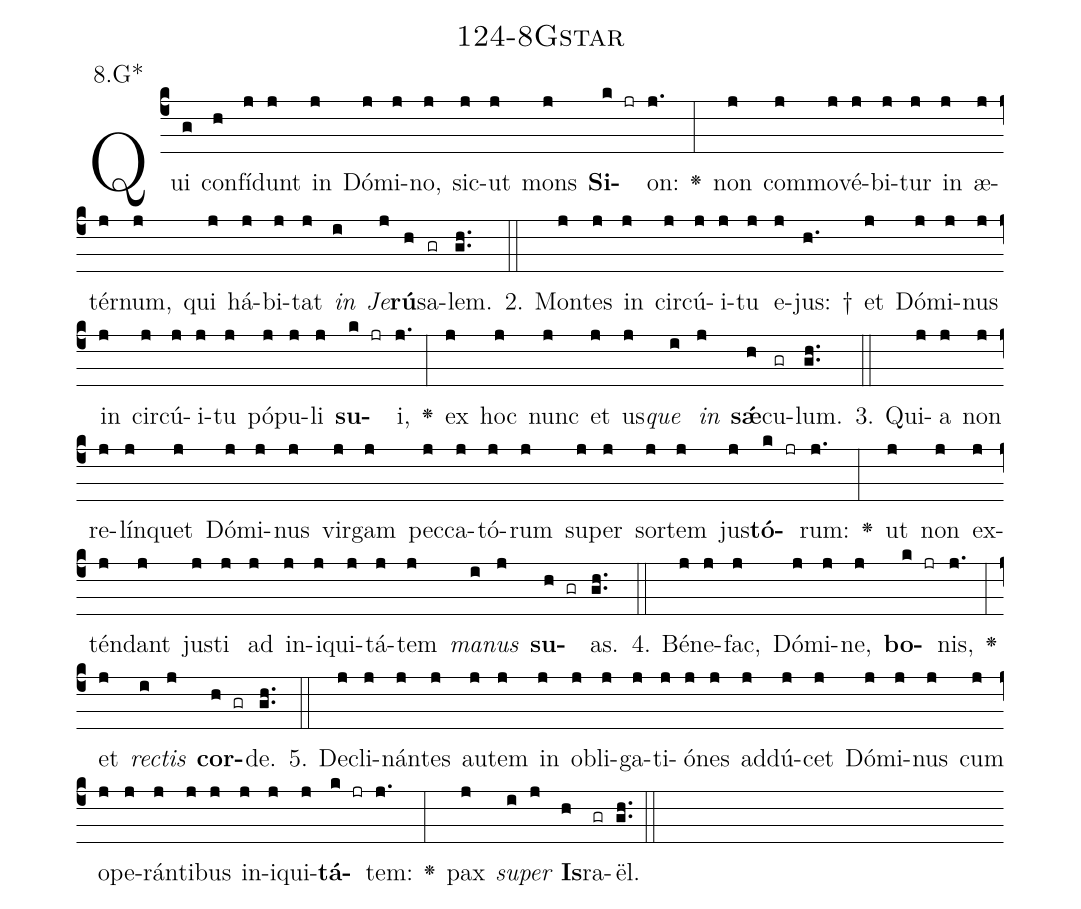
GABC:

name: 124-8Gstar;
annotation: 8.G*;
%%
(c4)Qui(g) con(h)fí(j)dunt(j) in(j) Dó(j)mi(j)no,(j) sic(j)ut(j) mons(j) <b>Si</b>(k jr)on:(j.) <v>\greheightstar</v>(:) non(j) com(j)mo(j)vé(j)bi(j)tur(j) in(j) æ(j)tér(j)num,(j) qui(j) há(j)bi(j)tat(j) <i>in</i>(i) <i>Je</i>(j)<b>rú</b>(h)sa(gr)lem.(gh..) (::)
2. Mon(j)tes(j) in(j) cir(j)cú(j)i(j)tu(j) e(j)jus: †(h.) et(j) Dó(j)mi(j)nus(j) in(j) cir(j)cú(j)i(j)tu(j) pó(j)pu(j)li(j) <b>su</b>(k jr)i,(j.) <v>\greheightstar</v>(:) ex(j) hoc(j) nunc(j) et(j) us(j)<i>que</i>(i) <i>in</i>(j) <b>sǽ</b>(h)cu(gr)lum.(gh..) (::)
3. Qui(j)a(j) non(j) re(j)lín(j)quet(j) Dó(j)mi(j)nus(j) vir(j)gam(j) pec(j)ca(j)tó(j)rum(j) su(j)per(j) sor(j)tem(j) jus(j)<b>tó</b>(k jr)rum:(j.) <v>\greheightstar</v>(:) ut(j) non(j) ex(j)tén(j)dant(j) jus(j)ti(j) ad(j) in(j)i(j)qui(j)tá(j)tem(j) <i>ma</i>(i)<i>nus</i>(j) <b>su</b>(h gr)as.(gh..) (::)
4. Bé(j)ne(j)fac,(j) Dó(j)mi(j)ne,(j) <b>bo</b>(k jr)nis,(j.) <v>\greheightstar</v>(:) et(j) <i>rec</i>(i)<i>tis</i>(j) <b>cor</b>(h gr)de.(gh..) (::)
5. De(j)cli(j)nán(j)tes(j) au(j)tem(j) in(j) ob(j)li(j)ga(j)ti(j)ó(j)nes(j) ad(j)dú(j)cet(j) Dó(j)mi(j)nus(j) cum(j) o(j)pe(j)rán(j)ti(j)bus(j) in(j)i(j)qui(j)<b>tá</b>(k jr)tem:(j.) <v>\greheightstar</v>(:) pax(j) <i>su</i>(i)<i>per</i>(j) <b>Is</b>(h)ra(gr)ël.(gh..) (::)
